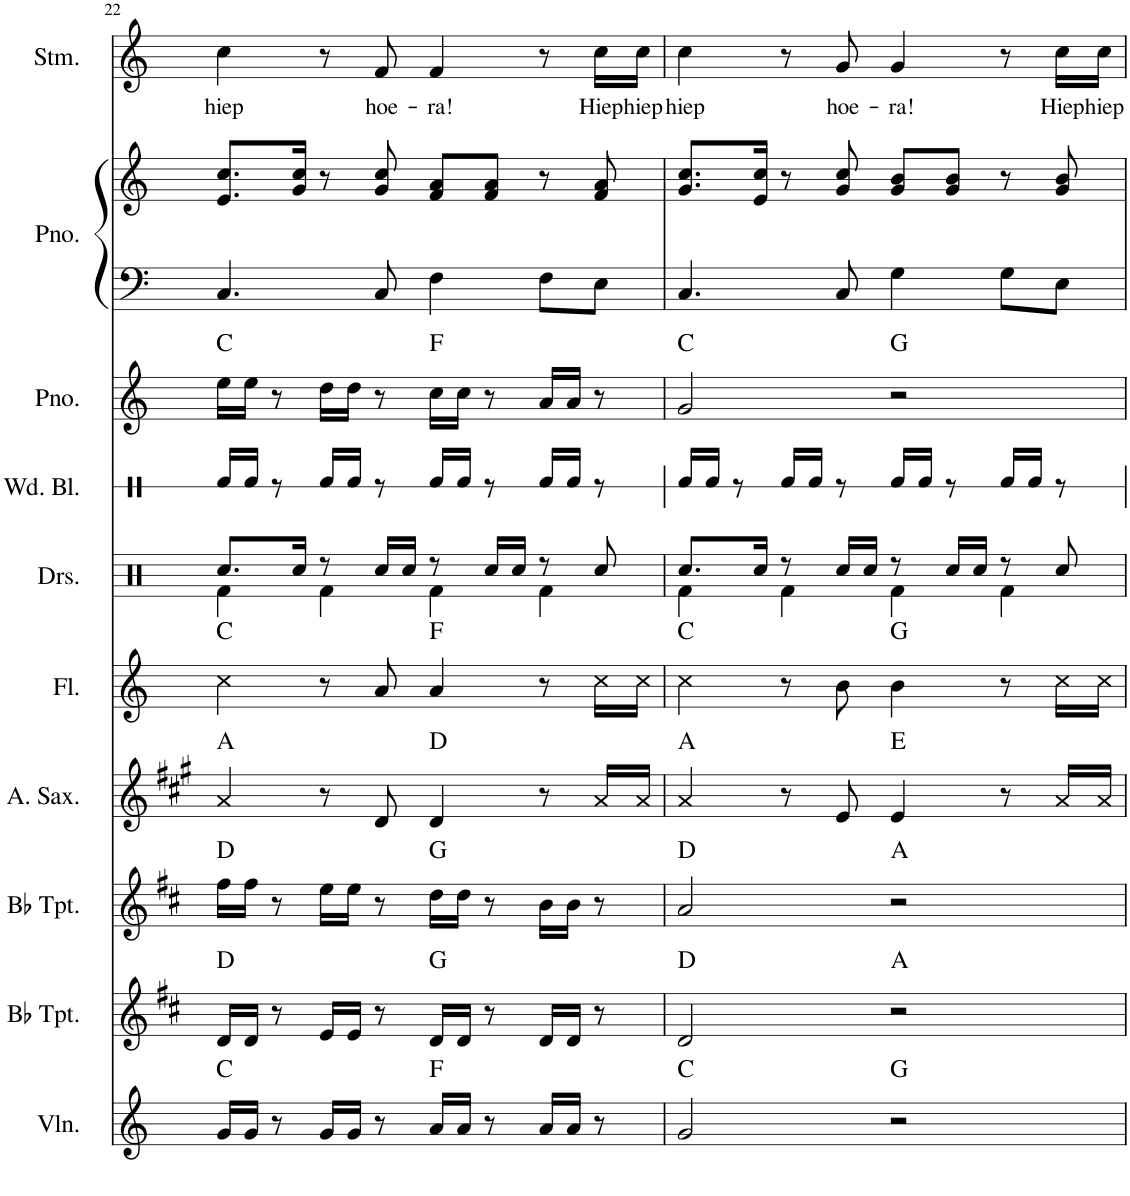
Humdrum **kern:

**kern	**harte	**kern	**kern	**harte	**kern	**harte	**kern	**harte	**kern	**kern	**kern	**harte	**kern	**kern	**kern	**text
*part10	*part10	*part9	*part8	*part8	*part7	*part7	*part6	*part6	*part5	*part4	*part3	*part3	*part2	*part2	*part1	*part1
*staff11	*	*staff10	*staff9	*	*staff8	*	*staff7	*	*staff6	*staff5	*staff4	*	*staff3	*staff2	*staff1	*staff1
*I"Viool	*	*I"Trompet in Bb	*I"Trompet in Bb	*	*I"Alt-saxofoon	*	*I"Dwarsfluit	*	*I"Drumset	*I"Woodblocks	*I"Piano	*	*I"Piano	*	*I"Stem	*
*	*	*	*	*	*I'A. Sax.	*	*	*	*I'Drs.	*I'Wd. Bl.	*I'Pno.	*	*I'Pno.	*	*I'Stm.	*
!!LO:PB:g=z
*clefG2	*	*clefG2	*clefG2	*	*clefG2	*	*clefG2	*	*clefX	*clefX	*clefG2	*	*clefF4	*clefG2	*clefG2	*
*	*	*Trd1c2	*Trd1c2	*	*Trd5c9	*	*	*	*	*	*	*	*	*	*	*
*k[]	*	*k[f#c#]	*k[f#c#]	*	*k[f#c#g#]	*	*k[]	*	*k[]	*k[]	*k[]	*	*k[]	*k[]	*k[]	*
*M4/4	*	*M4/4	*M4/4	*	*M4/4	*	*M4/4	*	*M4/4	*M4/4	*M4/4	*	*M4/4	*M4/4	*M4/4	*
=22	=22	=22	=22	=22	=22	=22	=22	=22	=22	=22	=22	=22	=22	=22	=22	=22
*	*	*	*	*	*	*	*	*	*^	*	*	*	*	*	*	*
!	!	!	!	!	!	!	!	!	!	!	!	!	!	!	!	!	!LO:LY:b
16g/LL	C:maj	16d/LL	16ff#\LL	D:maj	4a/	A:maj	4cc\	C:maj	8.Rcc/L	4Rf\	16Rf/LL	16ee\LL	C:maj	4.C/	8.e/ 8.cc/L	4cc\	hiep
16g/JJ	.	16d/JJ	16ff#\JJ	.	.	.	.	.	.	.	16Rf/JJ	16ee\JJ	.	.	.	.	.
8r	.	8r	8r	.	.	.	.	.	.	.	8r	8r	.	.	.	.	.
.	.	.	.	.	.	.	.	.	16Rcc/Jk	.	.	.	.	.	16g/ 16cc/Jk	.	.
16g/LL	.	16e/LL	16ee\LL	.	8r	.	8r	.	8r	4Rf\	16Rf/LL	16dd\LL	.	.	8r	8r	.
16g/JJ	.	16e/JJ	16ee\JJ	.	.	.	.	.	.	.	16Rf/JJ	16dd\JJ	.	.	.	.	.
!	!	!	!	!	!	!	!	!	!	!	!	!	!	!	!	!	!LO:LY:b
8r	.	8r	8r	.	8d/	.	8a/	.	16Rcc/LL	.	8r	8r	.	8C/	8g/ 8cc/	8f/	hoe-
.	.	.	.	.	.	.	.	.	16Rcc/JJ	.	.	.	.	.	.	.	.
!	!	!	!	!	!	!	!	!	!	!	!	!	!	!	!	!	!LO:LY:b
16a/LL	F:maj	16d/LL	16dd\LL	G:maj	4d/	D:maj	4a/	F:maj	8r	4Rf\	16Rf/LL	16cc\LL	F:maj	4F\	8f/ 8a/L	4f/	-ra!
16a/JJ	.	16d/JJ	16dd\JJ	.	.	.	.	.	.	.	16Rf/JJ	16cc\JJ	.	.	.	.	.
8r	.	8r	8r	.	.	.	.	.	16Rcc/LL	.	8r	8r	.	.	8f/ 8a/J	.	.
.	.	.	.	.	.	.	.	.	16Rcc/JJ	.	.	.	.	.	.	.	.
16a/LL	.	16d/LL	16b\LL	.	8r	.	8r	.	8r	4Rf\	16Rf/LL	16a/LL	.	8F\L	8r	8r	.
16a/JJ	.	16d/JJ	16b\JJ	.	.	.	.	.	.	.	16Rf/JJ	16a/JJ	.	.	.	.	.
!	!	!	!	!	!	!	!	!	!	!	!	!	!	!	!	!	!LO:LY:b
8r	.	8r	8r	.	16a/LL	.	16cc\LL	.	8Rcc/	.	8r	8r	.	8E\J	8f/ 8a/	16cc\LL	Hiep
!	!	!	!	!	!	!	!	!	!	!	!	!	!	!	!	!	!LO:LY:b
.	.	.	.	.	16a/JJ	.	16cc\JJ	.	.	.	.	.	.	.	.	16cc\JJ	hiep
=23	=23	=23	=23	=23	=23	=23	=23	=23	=23	=23	=23	=23	=23	=23	=23	=23	=23
!	!	!	!	!	!	!	!	!	!	!	!	!	!	!	!	!	!LO:LY:b
2g/	C:maj	2d/	2a/	D:maj	4a/	A:maj	4cc\	C:maj	8.Rcc/L	4Rf\	16Rf/LL	2g/	C:maj	4.C/	8.g/ 8.cc/L	4cc\	hiep
.	.	.	.	.	.	.	.	.	.	.	16Rf/JJ	.	.	.	.	.	.
.	.	.	.	.	.	.	.	.	.	.	8r	.	.	.	.	.	.
.	.	.	.	.	.	.	.	.	16Rcc/Jk	.	.	.	.	.	16e/ 16cc/Jk	.	.
.	.	.	.	.	8r	.	8r	.	8r	4Rf\	16Rf/LL	.	.	.	8r	8r	.
.	.	.	.	.	.	.	.	.	.	.	16Rf/JJ	.	.	.	.	.	.
!	!	!	!	!	!	!	!	!	!	!	!	!	!	!	!	!	!LO:LY:b
.	.	.	.	.	8e/	.	8b\	.	16Rcc/LL	.	8r	.	.	8C/	8g/ 8cc/	8g/	hoe-
.	.	.	.	.	.	.	.	.	16Rcc/JJ	.	.	.	.	.	.	.	.
!	!	!	!	!	!	!	!	!	!	!	!	!	!	!	!	!	!LO:LY:b
2r	G:maj	2r	2r	A:maj	4e/	E:maj	4b\	G:maj	8r	4Rf\	16Rf/LL	2r	G:maj	4G\	8g/ 8b/L	4g/	-ra!
.	.	.	.	.	.	.	.	.	.	.	16Rf/JJ	.	.	.	.	.	.
.	.	.	.	.	.	.	.	.	16Rcc/LL	.	8r	.	.	.	8g/ 8b/J	.	.
.	.	.	.	.	.	.	.	.	16Rcc/JJ	.	.	.	.	.	.	.	.
.	.	.	.	.	8r	.	8r	.	8r	4Rf\	16Rf/LL	.	.	8G\L	8r	8r	.
.	.	.	.	.	.	.	.	.	.	.	16Rf/JJ	.	.	.	.	.	.
!	!	!	!	!	!	!	!	!	!	!	!	!	!	!	!	!	!LO:LY:b
.	.	.	.	.	16a/LL	.	16cc\LL	.	8Rcc/	.	8r	.	.	8E\J	8g/ 8b/	16cc\LL	Hiep
!	!	!	!	!	!	!	!	!	!	!	!	!	!	!	!	!	!LO:LY:b
.	.	.	.	.	16a/JJ	.	16cc\JJ	.	.	.	.	.	.	.	.	16cc\JJ	hiep
*	*	*	*	*	*	*	*	*	*v	*v	*	*	*	*	*	*	*
=	=	=	=	=	=	=	=	=	=	=	=	=	=	=	=	=
*-	*-	*-	*-	*-	*-	*-	*-	*-	*-	*-	*-	*-	*-	*-	*-	*-
